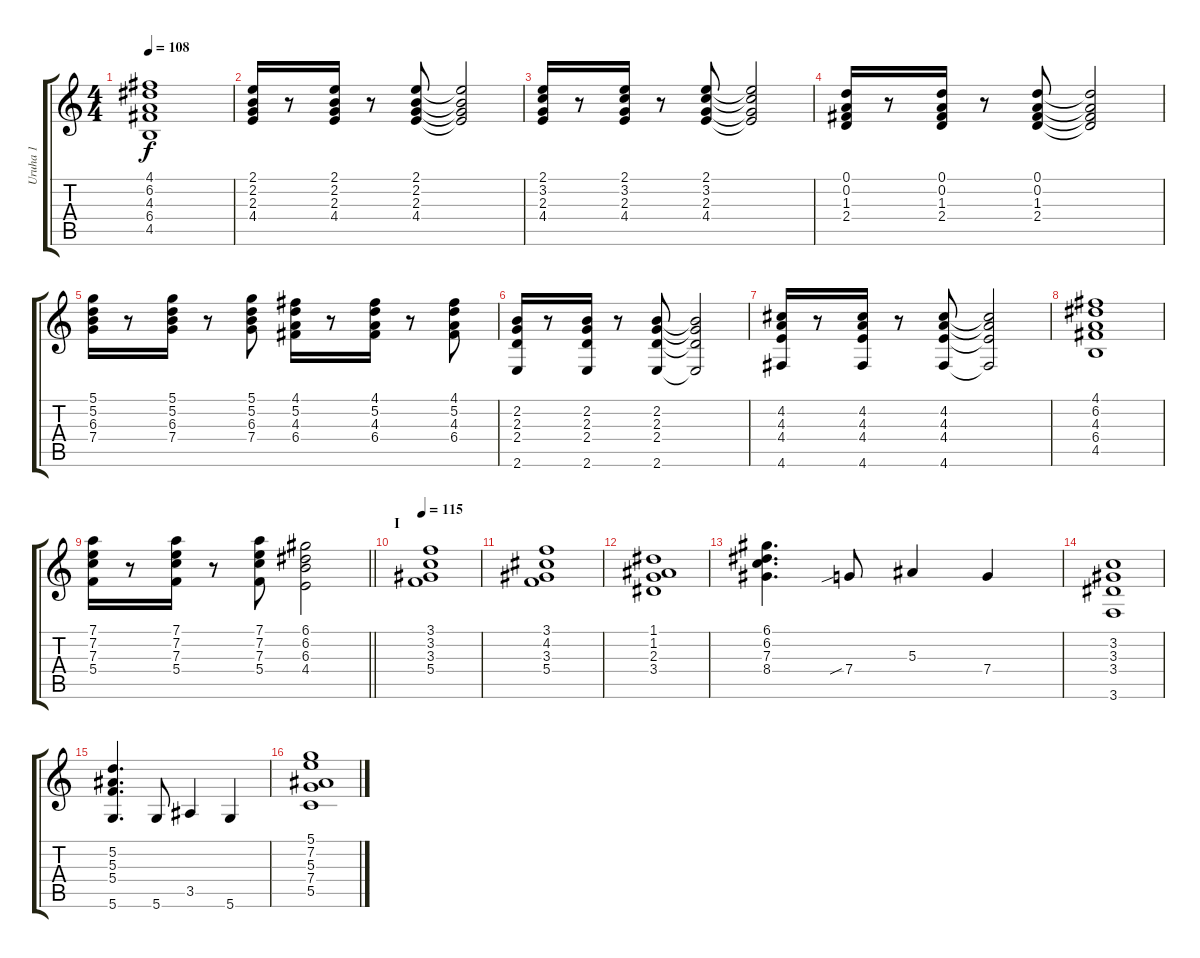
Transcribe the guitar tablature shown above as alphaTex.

\track ("Uruha 1" "Uruha 1") {instrument distortionguitar}
\staff {score tabs}
\tuning (D4 A3 F3 C3 G2 D2) {hide}
\ts (4 4)
\tempo 108
\clef g2
\ks c
(4.1{t} 6.2{t} 4.3{t} 6.4{t} 4.5{t}).1{dy f} |
(2.1 2.2 2.3 4.4).16 r.8 (2.1 2.2 2.3 4.4).16 r.8 (2.1 2.2 2.3 4.4).8 (2.1{t} 2.2{t} 2.3{t} 4.4{t}).2 |
(2.1 3.2 2.3 4.4).16 r.8 (2.1 3.2 2.3 4.4).16 r.8 (2.1 3.2 2.3 4.4).8 (2.1{t} 3.2{t} 2.3{t} 4.4{t}).2 |
(0.1 0.2 1.3 2.4).16 r.8 (0.1 0.2 1.3 2.4).16 r.8 (0.1 0.2 1.3 2.4).8 (0.1{t} 0.2{t} 1.3{t} 2.4{t}).2 |
(5.1 5.2 6.3 7.4).16 r.8 (5.1 5.2 6.3 7.4).16 r.8 (5.1 5.2 6.3 7.4).8 (4.1 5.2 4.3 6.4).16 r.8 (4.1 5.2 4.3 6.4).16 r.8 (4.1 5.2 4.3 6.4).8 |
(2.2 2.3 2.4 2.6).16 r.8 (2.2 2.3 2.4 2.6).16 r.8 (2.2 2.3 2.4 2.6).8 (2.2{t} 2.3{t} 2.4{t} 2.6{t}).2 |
(4.2 4.3 4.4 4.6).16 r.8 (4.2 4.3 4.4 4.6).16 r.8 (4.2 4.3 4.4 4.6).8 (4.2{t} 4.3{t} 4.4{t} 4.6{t}).2 |
(4.1 6.2 4.3 6.4 4.5).1 |
\barLineRight lightlight
(7.1 7.2 7.3 5.4).16 r.8 (7.1 7.2 7.3 5.4).16 r.8 (7.1 7.2 7.3 5.4).8 (6.1 6.2 6.3 4.4).2 |
\section ("" "I")
\tempo 115
(3.1 3.2 3.3 5.4).1 |
(3.1 4.2 3.3 5.4).1 |
(1.1 1.2 2.3 3.4).1 |
(6.1 6.2 7.3 8.4).4{d} 7.4{sib}.8 5.3.4 7.4.4 |
(3.2 3.3 3.4 3.6).1 |
(5.2 5.3 5.4 5.6).4{d} 5.6.8 3.5.4 5.6.4 |
(5.1 7.2 5.3 7.4 5.5).1
